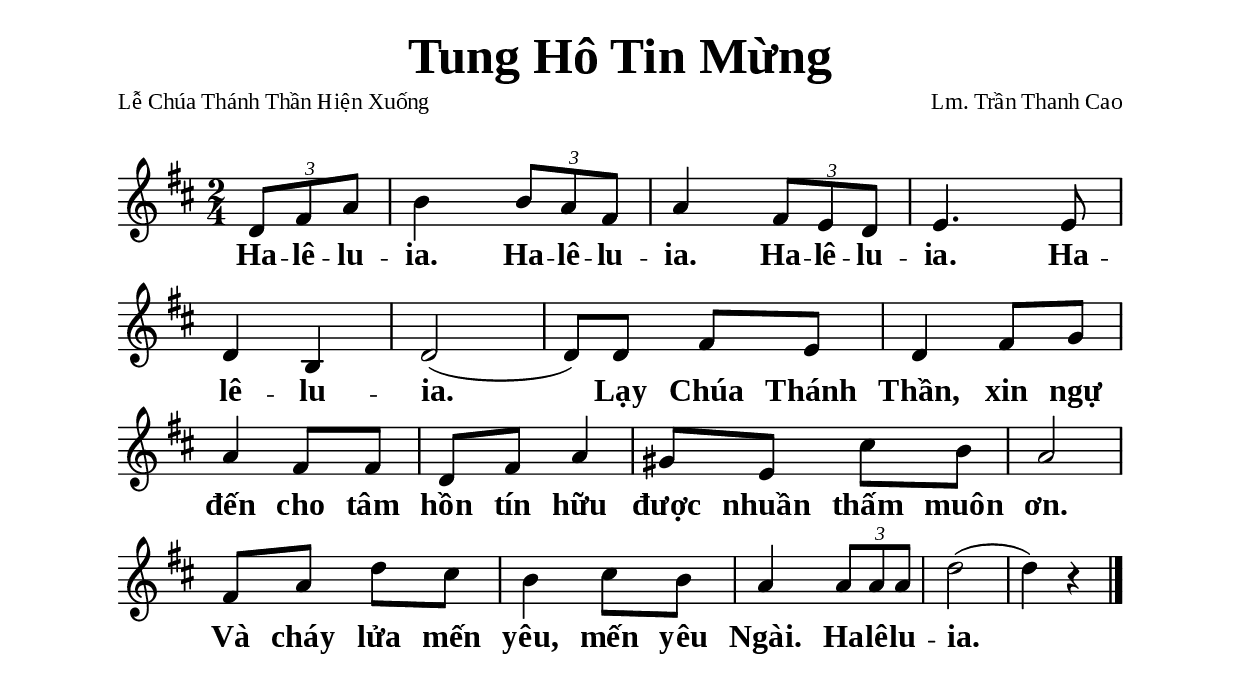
% Cài đặt chung
\version "2.20.0"
\include "english.ly"

\header {
  title = \markup { \fontsize #3 "Tung Hô Tin Mừng" }
  poet = "Lễ Chúa Thánh Thần Hiện Xuống"
  composer = "Lm. Trần Thanh Cao"
  arranger = " "
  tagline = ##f
}

\paper {
  #(set-paper-size "a4")
  top-margin = 10\mm
  bottom-margin = 10\mm
  left-margin = 20\mm
  right-margin = 20\mm
  indent = #0
  #(define fonts
    (make-pango-font-tree
      "Liberation Serif"
      "Liberation Serif"
      "Liberation Serif"
      (/ 20 20)))
  page-count = #1
}

% Nhạc điệp khúc
nhacDiepKhuc = \relative c' {
  \partial 4 \tuplet 3/2 { d8 fs a } |
  b4 \tuplet 3/2 { b8 a fs } |
  a4 \tuplet 3/2 { fs8 e d } |
  e4. e8 |
  d4 b |
  d2 ( |
  d8) d fs e |
  d4 fs8 g |
  a4 fs8 fs |
  d fs a4 |
  gs8 e cs' b |
  a2 |
  fs8 a d cs |
  b4 cs8 b |
  a4 \tuplet 3/2 { a8 a a } |
  d2 ( |
  d4) r \bar "|."
}

% Lời điệp khúc
loiDiepKhuc = \lyricmode {
  Ha -- lê -- lu -- ia. Ha -- lê -- lu -- ia.
  Ha -- lê -- lu -- ia. Ha -- lê -- lu -- ia.
  Lạy Chúa Thánh Thần, xin ngự đến
  cho tâm hồn tín hữu được nhuần thấm muôn ơn.
  Và cháy lửa mến yêu, mến yêu Ngài.
  Ha -- lê -- lu -- ia.
}

% Bố trí
\score {
  \new ChoirStaff <<
    \new Staff = diepKhuc \with {
        \consists "Merge_rests_engraver"
        \magnifyStaff #(magstep +1)
      }
      <<
      \new Voice = beSop {
        \key d \major \time 2/4 \stemNeutral \nhacDiepKhuc
      }
    >>
    \new Lyrics \lyricsto beSop \loiDiepKhuc
  >>
  \layout {
    \override Lyrics.LyricText.font-series = #'bold
    \override Lyrics.LyricText.font-size = #+3
    \override Lyrics.LyricSpace.minimum-distance = #2.0
    \override Score.BarNumber.break-visibility = ##(#f #f #f)
  }
}
